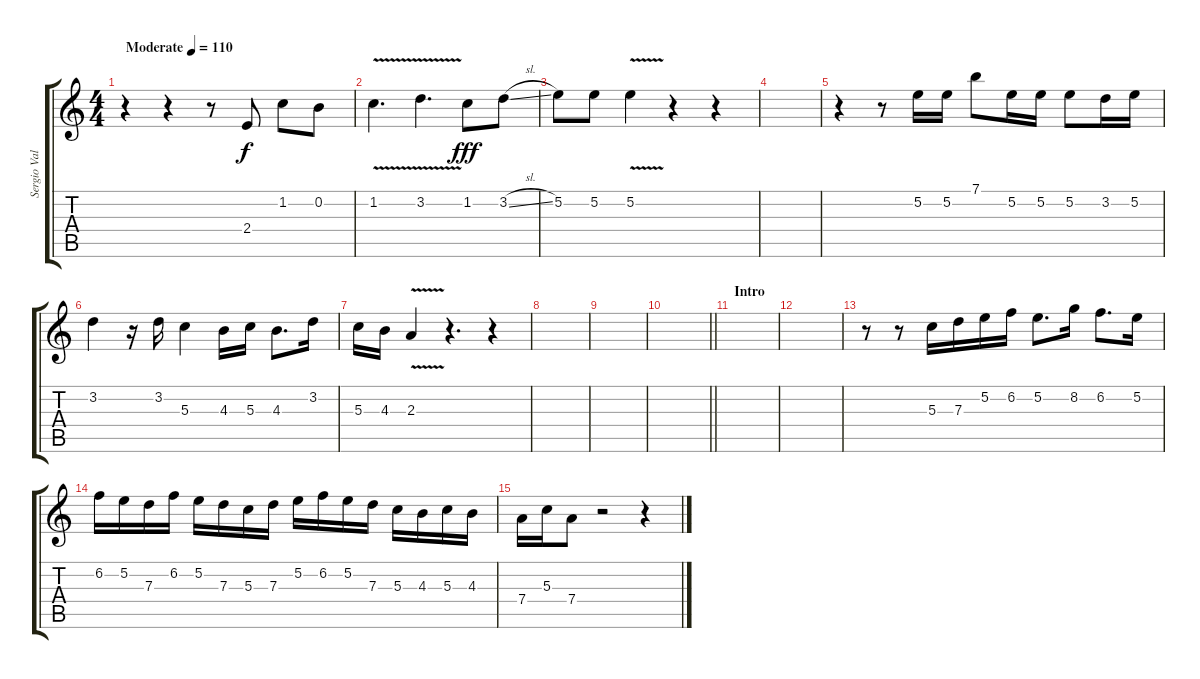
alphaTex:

\track ("Sergio Vallin (Acústica)" "Sergio Val") {instrument acousticguitarnylon}
\staff {score tabs}
\tuning (E4 B3 G3 D3 A2 E2) {hide}
\ts (4 4)
\tempo (110 "Moderate")
\clef g2
\ks c
r.4{dy f instrument acousticguitarnylon} r.4 r.8 2.4.8 1.2.8 0.2.8 |
1.2{v}.4{d} 3.2{v}.4{d} 1.2.8{dy fff} 3.2{sl}.8 |
5.2.8 5.2.8 5.2{v}.4 r.4 r.4 |
|
r.4 r.8 5.2.16 5.2.16 7.1.8 5.2.16 5.2.16 5.2.8 3.2.16 5.2.16 |
3.2.4 r.16 3.2.16 5.3.4 4.3.16 5.3.16 4.3.8{d} 3.2.16 |
5.3.16 4.3.16 2.3{v}.4 r.4{d} r.4 |
|
|
\barLineRight lightlight
|
\section ("" "Intro")
|
|
r.8 r.8 5.3.16 7.3.16 5.2.16 6.2.16 5.2.8{d} 8.2.16 6.2.8{d} 5.2.16 |
6.2.16 5.2.16 7.3.16 6.2.16 5.2.16 7.3.16 5.3.16 7.3.16 5.2.16 6.2.16 5.2.16 7.3.16 5.3.16 4.3.16 5.3.16 4.3.16 |
7.4.16 5.3.16 7.4.8 r.2 r.4
